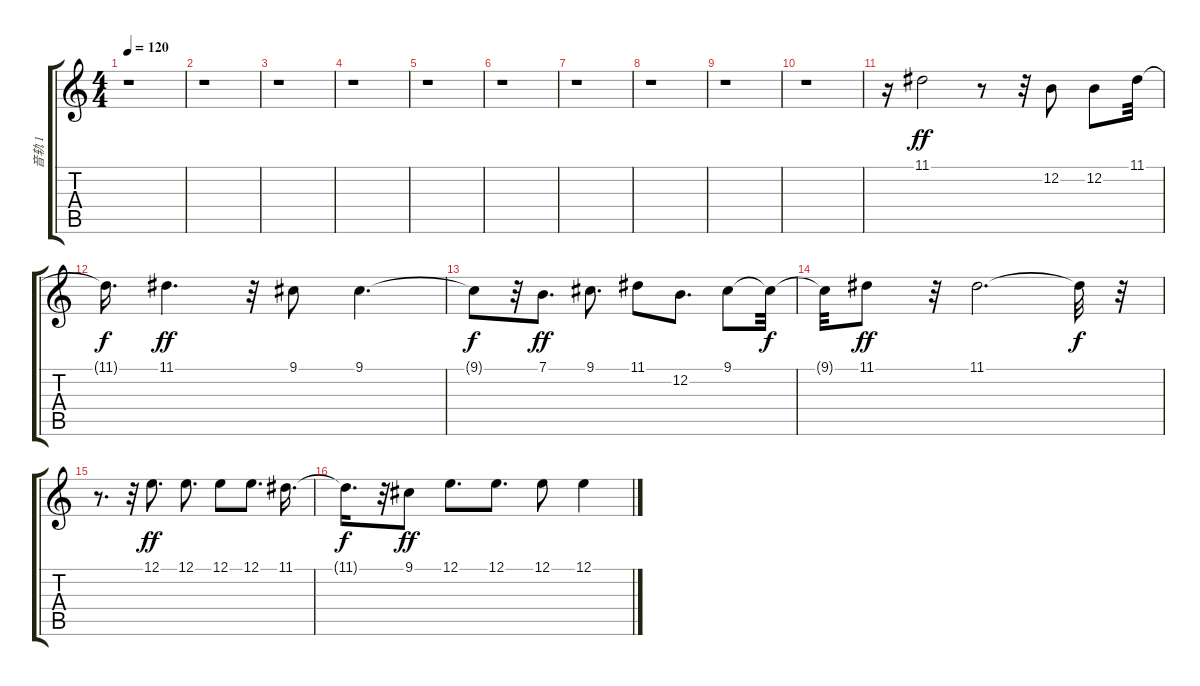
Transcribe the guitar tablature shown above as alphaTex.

\track ("音轨 1" "音轨 1") {instrument flute}
\staff {score tabs}
\tuning (E4 B3 G3 D3 A2 E2) {hide}
\ts (4 4)
\tempo 120
\clef g2
\ks c
r.1{dy ff instrument flute} |
r.1 |
r.1 |
r.1 |
r.1 |
r.1 |
r.1 |
r.1 |
r.1 |
r.1 |
r.16 11.1.2{volume 14} r.8 r.32 12.2.8 12.2.8 11.1.32 |
11.1{t}.16{d dy f} 11.1.4{d dy ff} r.32 9.1.8 9.1.4{d} |
9.1{t}.8{dy f} r.32 7.1.8{d dy ff} 9.1.8{d} 11.1.8 12.2.8{d} 9.1.8 9.1{t}.32{dy f} |
9.1{t}.32 11.1.8{dy ff} r.32 11.1.2{d} 11.1{t}.32{dy f} r.32 |
r.8{d} r.32 12.1.8{d dy ff} 12.1.8{d} 12.1.8 12.1.8{d} 11.1.16{d} |
11.1{t}.16{d dy f} r.32 9.1.8{dy ff} 12.1.8{d} 12.1.8{d} 12.1.8 12.1.4
